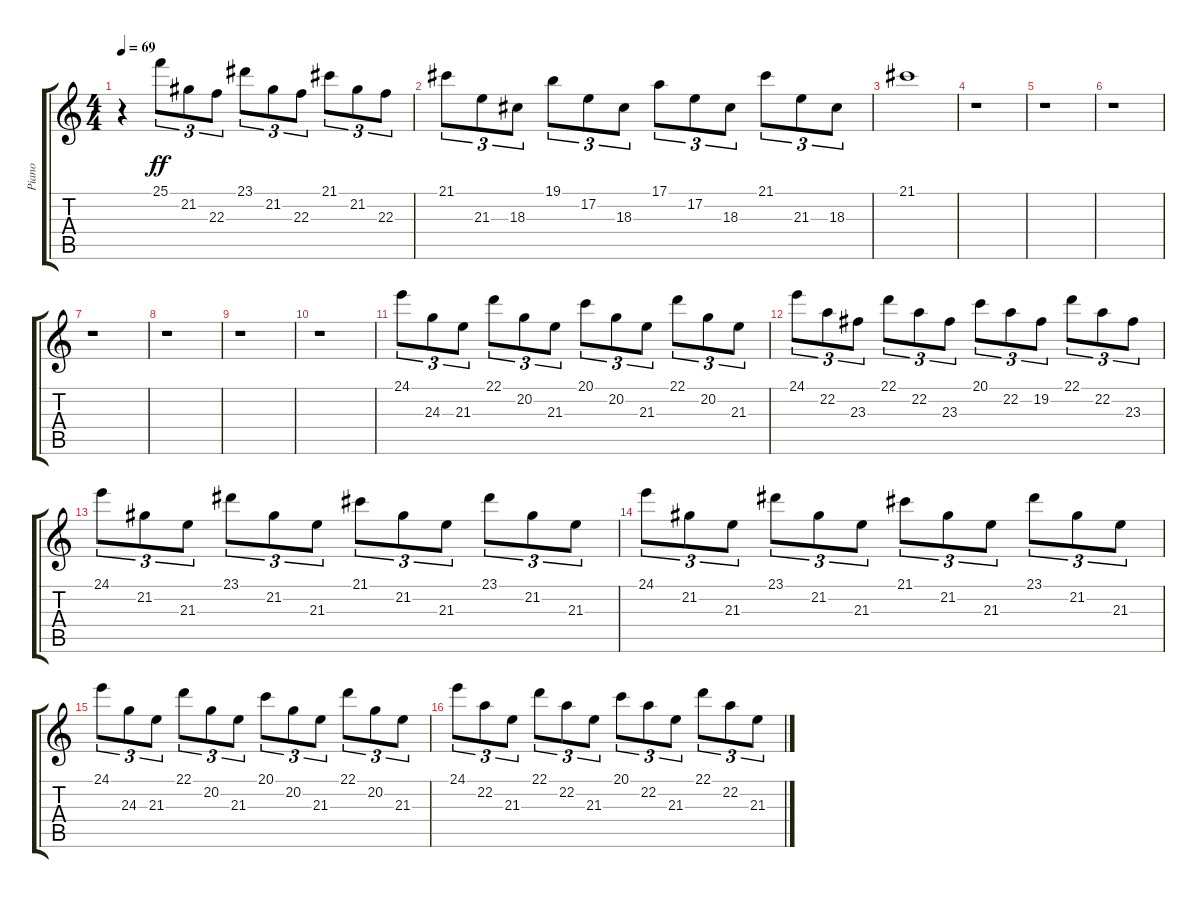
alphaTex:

\track ("Piano" "Piano") {instrument acousticgrandpiano}
\staff {score tabs}
\tuning (E4 B3 G3 D3 A2 E2) {hide}
\ts (4 4)
\tempo 69
\clef g2
\ks c
r.4{dy ff} 25.1.8{tu (3 2)} 21.2.8{tu (3 2)} 22.3.8{tu (3 2)} 23.1.8{tu (3 2)} 21.2.8{tu (3 2)} 22.3.8{tu (3 2)} 21.1.8{tu (3 2)} 21.2.8{tu (3 2)} 22.3.8{tu (3 2)} |
21.1.8{tu (3 2)} 21.3.8{tu (3 2)} 18.3.8{tu (3 2)} 19.1.8{tu (3 2)} 17.2.8{tu (3 2)} 18.3.8{tu (3 2)} 17.1.8{tu (3 2)} 17.2.8{tu (3 2)} 18.3.8{tu (3 2)} 21.1.8{tu (3 2)} 21.3.8{tu (3 2)} 18.3.8{tu (3 2)} |
21.1.1 |
r.1 |
r.1 |
r.1 |
r.1 |
r.1 |
r.1 |
r.1 |
24.1.8{tu (3 2)} 24.3.8{tu (3 2)} 21.3.8{tu (3 2)} 22.1.8{tu (3 2)} 20.2.8{tu (3 2)} 21.3.8{tu (3 2)} 20.1.8{tu (3 2)} 20.2.8{tu (3 2)} 21.3.8{tu (3 2)} 22.1.8{tu (3 2)} 20.2.8{tu (3 2)} 21.3.8{tu (3 2)} |
24.1.8{tu (3 2)} 22.2.8{tu (3 2)} 23.3.8{tu (3 2)} 22.1.8{tu (3 2)} 22.2.8{tu (3 2)} 23.3.8{tu (3 2)} 20.1.8{tu (3 2)} 22.2.8{tu (3 2)} 19.2.8{tu (3 2)} 22.1.8{tu (3 2)} 22.2.8{tu (3 2)} 23.3.8{tu (3 2)} |
24.1.8{tu (3 2)} 21.2.8{tu (3 2)} 21.3.8{tu (3 2)} 23.1.8{tu (3 2)} 21.2.8{tu (3 2)} 21.3.8{tu (3 2)} 21.1.8{tu (3 2)} 21.2.8{tu (3 2)} 21.3.8{tu (3 2)} 23.1.8{tu (3 2)} 21.2.8{tu (3 2)} 21.3.8{tu (3 2)} |
24.1.8{tu (3 2)} 21.2.8{tu (3 2)} 21.3.8{tu (3 2)} 23.1.8{tu (3 2)} 21.2.8{tu (3 2)} 21.3.8{tu (3 2)} 21.1.8{tu (3 2)} 21.2.8{tu (3 2)} 21.3.8{tu (3 2)} 23.1.8{tu (3 2)} 21.2.8{tu (3 2)} 21.3.8{tu (3 2)} |
24.1.8{tu (3 2)} 24.3.8{tu (3 2)} 21.3.8{tu (3 2)} 22.1.8{tu (3 2)} 20.2.8{tu (3 2)} 21.3.8{tu (3 2)} 20.1.8{tu (3 2)} 20.2.8{tu (3 2)} 21.3.8{tu (3 2)} 22.1.8{tu (3 2)} 20.2.8{tu (3 2)} 21.3.8{tu (3 2)} |
24.1.8{tu (3 2)} 22.2.8{tu (3 2)} 21.3.8{tu (3 2)} 22.1.8{tu (3 2)} 22.2.8{tu (3 2)} 21.3.8{tu (3 2)} 20.1.8{tu (3 2)} 22.2.8{tu (3 2)} 21.3.8{tu (3 2)} 22.1.8{tu (3 2)} 22.2.8{tu (3 2)} 21.3.8{tu (3 2)}
